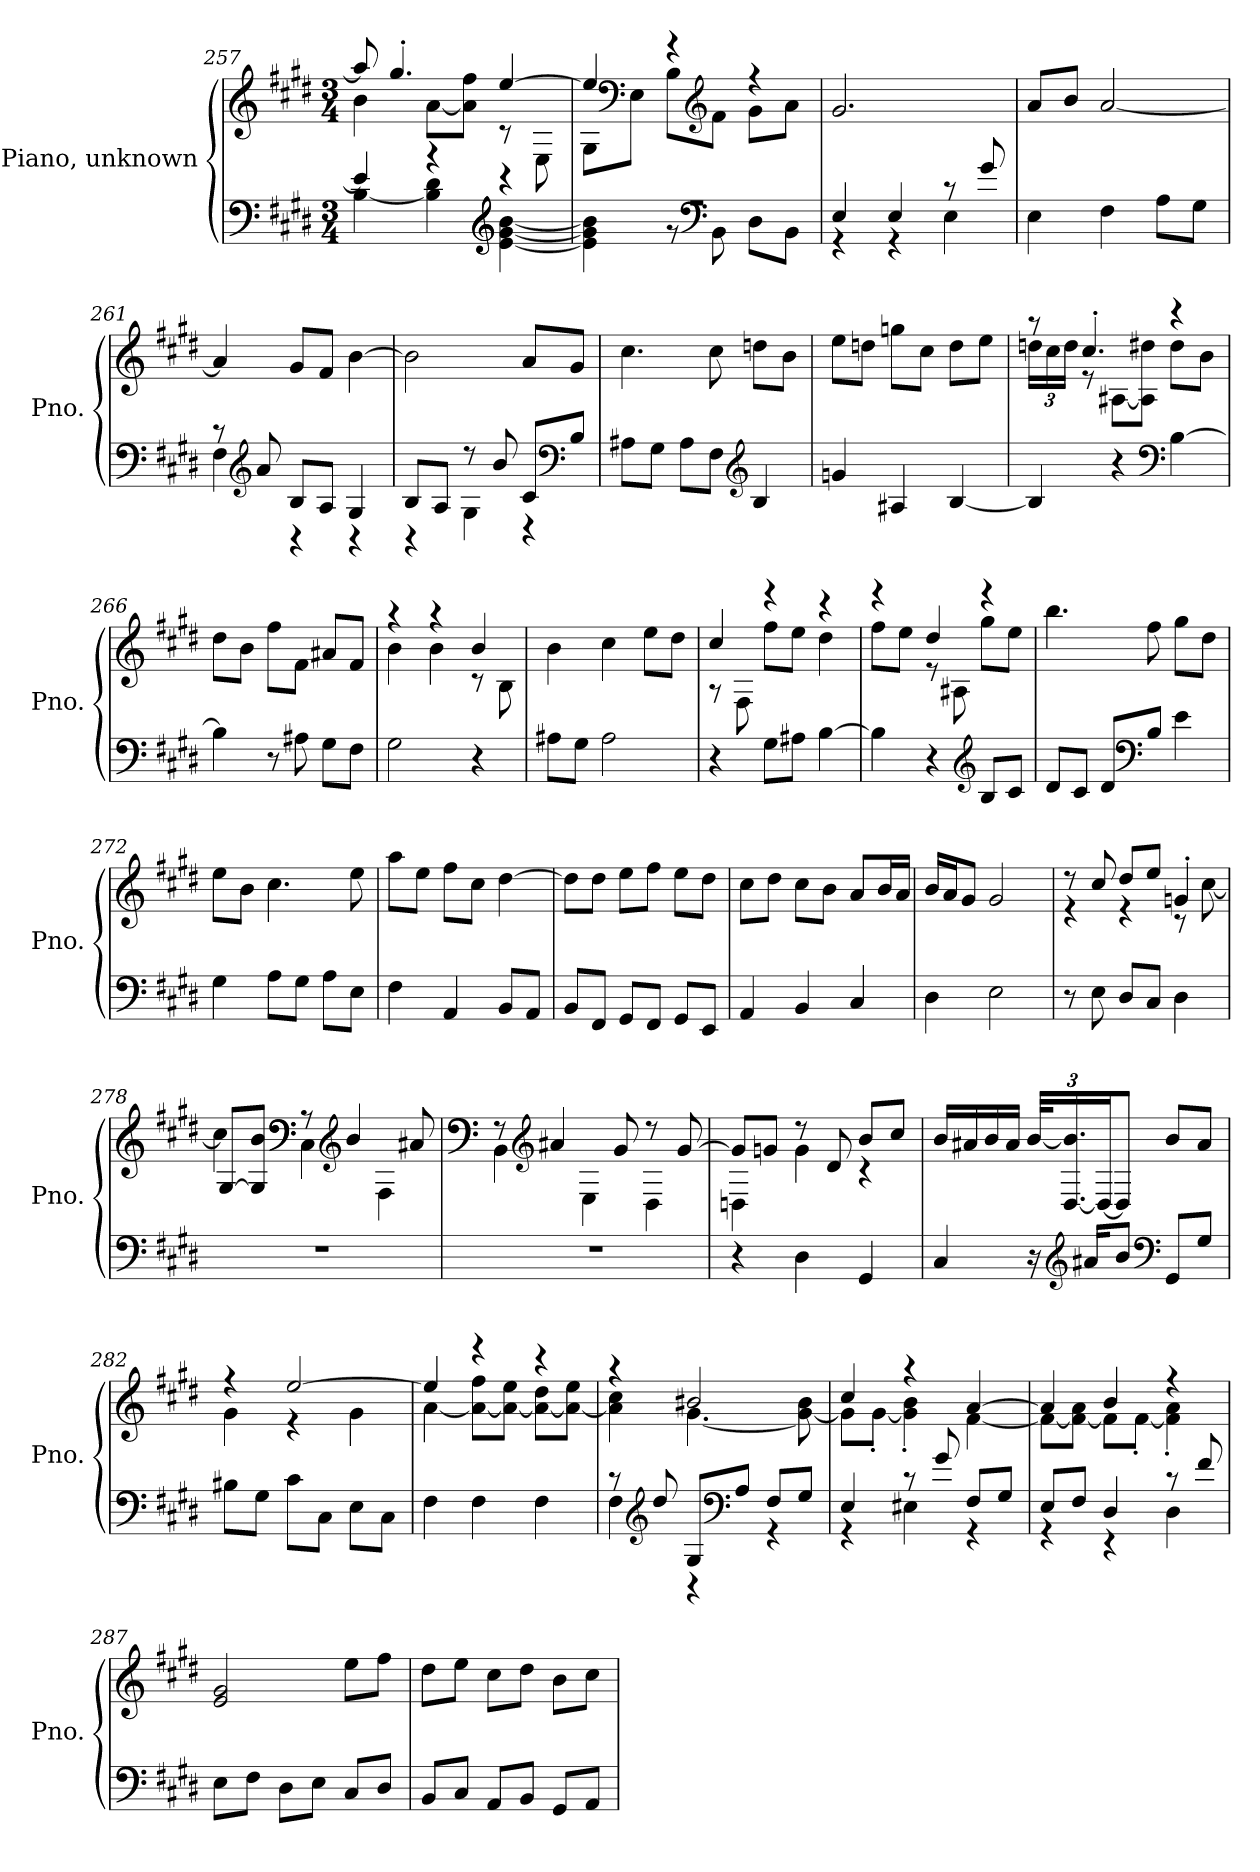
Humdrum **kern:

**kern	**kern
*part1	*part1
*staff2	*staff1
*I"Piano, unknown	*
*I'Pno.	*
*clefF4	*clefG2
*k[f#c#g#d#]	*k[f#c#g#d#]
*M3/4	*M3/4
=257	=257
*^	*^
4e/]	[4B\	8aa/]	4b\
.	.	4.gg#'/	.
4r	4B\] 4d#\	.	[8a\L
.	.	.	8a\] 8ff#\J
*clefG2	*	*	*
4r	[4e\ [4g#\ [4b\	[4ee/	8r
.	.	.	8E\
=258	=258	=258	=258
2.r	4e\] 4g#\] 4b\]	4ee/]	8G#\L
*	*	*clefF4	*
.	.	.	8E\J
.	8r	4r	8B\L
*clefF4	*	*clefG2	*
.	8BB\	.	8f#\J
.	8D#\L	4r	8g#\L
.	8BB\J	.	8a\J
*	*	*v	*v
=259	=259	=259
4E/	4r	2.g#/
4E/	4r	.
8r	4E\	.
8g#/	.	.
*v	*v	*
!!LO:LB:g=z
=260	=260
4E\	8a/L
.	8b/J
4F#\	[2a/
8A\L	.
8G#\J	.
=261	=261
*^	*
8r	4F#\	4a/]
*clefG2	*	*
8a/	.	.
8B/L	4r	8g#/L
8A/J	.	8f#/J
4G#/	4r	[4b\
=262	=262	=262
8B/L	4r	2b\]
8A/J	.	.
8r	4G#\	.
8b/	.	.
8c#/L	4r	8a/L
*clefF4	*	*
8B/J	.	8g#/J
*v	*v	*
=263	=263
8A#X\L	4.cc#\
8G#\J	.
8A#\L	.
8F#\J	8cc#\
*clefG2	*
4B/	8ddn\L
.	8b\J
=264	=264
4gn/	8ee\L
.	8ddn\J
4A#X/	8ggn\L
.	8cc#\J
[4B/	8dd\L
.	8ee\J
!!LO:LB:g=z
=265	=265
*	*^
*	*	*Xbrackettup
4B/]	8r	24ddn\LL
.	.	24cc#\
.	.	24dd\JJ
.	4.cc#'/	8r
4r	.	[8A#X\L
.	.	8A#\] 8dd#X\J
*clefF4	*	*
[4B\	4r	8dd#\L
.	.	8b\J
*	*v	*v
=266	=266
4B\]	8dd#\L
.	8b\J
8r	8ff#\L
8A#X\	8f#\J
8G#\L	8a#X/L
8F#\J	8f#/J
=267	=267
*	*^
2G#\	4r	4b\
.	4r	4b\
4r	4b/	8r
.	.	8B\
*	*v	*v
=268	=268
8A#X\L	4b\
8G#\J	.
2A#\	4cc#\
.	8ee\L
.	8dd#\J
=269	=269
*	*^
4r	4cc#/	8r
.	.	8F#\
8G#\L	4r	8ff#\L
8A#X\J	.	8ee\J
[4B\	4r	4dd#\
!!LO:PB:g=z	!!
=270	=270	=270
4B\]	4r	8ff#\L
.	.	8ee\J
4r	4dd#/	8r
.	.	8A#X\
*clefG2	*	*
8B/L	4r	8gg#\L
8c#/J	.	8ee\J
*	*v	*v
=271	=271
8d#/L	4.bb\
8c#/J	.
8d#/L	.
*clefF4	*
8B/J	8ff#\
4e\	8gg#\L
.	8dd#\J
=272	=272
4G#\	8ee\L
.	8b\J
8A\L	4.cc#\
8G#\J	.
8A\L	.
8E\J	8ee\
=273	=273
4F#\	8aa\L
.	8ee\J
4AA/	8ff#\L
.	8cc#\J
8BB/L	[4dd#\
8AA/J	.
=274	=274
8BB/L	8dd#\L]
8FF#/J	8dd#\J
8GG#/L	8ee\L
8FF#/J	8ff#\J
8GG#/L	8ee\L
8EE/J	8dd#\J
!!LO:LB:g=z
=275	=275
4AA/	8cc#\L
.	8dd#\J
4BB/	8cc#\L
.	8b\J
4C#/	8a/L
.	16b/L
.	16a/JJ
=276	=276
4D#\	16b/LL
.	16a/J
.	8g#/J
2E\	2g#/
=277	=277
*	*^
8r	8r	4r
8E\	8cc#/	.
8D#/L	8dd#/L	4r
8C#/J	8ee/J	.
4D#\	4gn'/	8r
.	.	[8cc#\
=278	=278	=278
2.r	[8G#/L	4cc#\]
.	8G#/] 8b/J	.
*	*clefF4	*
.	8r	4C#\
*	*clefG2	*
.	4b/	.
.	.	4F#\
.	8a#X/	.
!!LO:LB:g=z	!!
=279	=279	=279
*	*clefF4	*
2.r	8r	4BB\
*	*clefG2	*
.	4a#X/	.
.	.	4E\
.	8g#/	.
.	8r	4D#\
.	[8g#/	.
=280	=280	=280
4r	8g#/L]	4Dn\
.	8gn/J	.
4D#\	8r	4g\
.	8d#/	.
4GG#/	8b/L	4r
.	8cc#/J	.
*	*v	*v
=281	=281
4C#/	16b/LL
.	16a#X/
.	16b/
.	16a#/JJ
16r	[48b/KLL
.	[24.D#/ 24.b/]
*clefG2	*
16a#X/KL	.
.	24D#/J_
8b/J	8D#/J]
*clefF4	*
8GG#/L	8b/L
8G#/J	8a#/J
=282	=282
*	*^
8B#X\L	4r	4g#\
8G#\J	.	.
8c#\L	[2ee/	4r
8C#\J	.	.
8E\L	.	4g#\
8C#\J	.	.
!!LO:LB:g=z	!!
=283	=283	=283
4F#\	4ee/]	[4a\
4F#\	4r	8a\_ 8ff#\L
.	.	8a\_ 8ee\J
4F#\	4r	8a\_ 8dd#\L
.	.	8a\_ 8ee\J
=284	=284	=284
*^	*	*
8r	4F#\	4r	4a\] 4cc#\
*clefG2	*	*	*
8dd#/	.	.	.
8G#/L	4r	2b#X/	[4.g#\
*clefF4	*	*	*
8A/J	.	.	.
8F#/L	4r	.	.
8G#/J	.	.	8g#\_ 8b#\
=285	=285	=285	=285
4E/	4r	4cc#/	8g#\L]
.	.	.	[8g#'\J
8r	4E#X\	4r	4g#\]' 4b\'
8g#/	.	.	.
8F#/L	4r	[4a/	[4f#\
8G#/J	.	.	.
=286	=286	=286	=286
8E/L	4r	4a/]	8f#\L_
8F#/J	.	.	8f#\_ 8a\J
4D#/	4r	4b/	8f#\L]
.	.	.	[8f#'\J
8r	4D#\	4r	4f#\]' 4a\'
8f#/	.	.	.
*v	*v	*	*
*	*v	*v
=287	=287
8E\L	2e/ 2g#/
8F#\J	.
8D#\L	.
8E\J	.
8C#/L	8ee\L
8D#/J	8ff#\J
!!LO:LB:g=z
=288	=288
8BB/L	8dd#\L
8C#/J	8ee\J
8AA/L	8cc#\L
8BB/J	8dd#\J
8GG#/L	8b\L
8AA/J	8cc#\J
=	=
*-	*-
